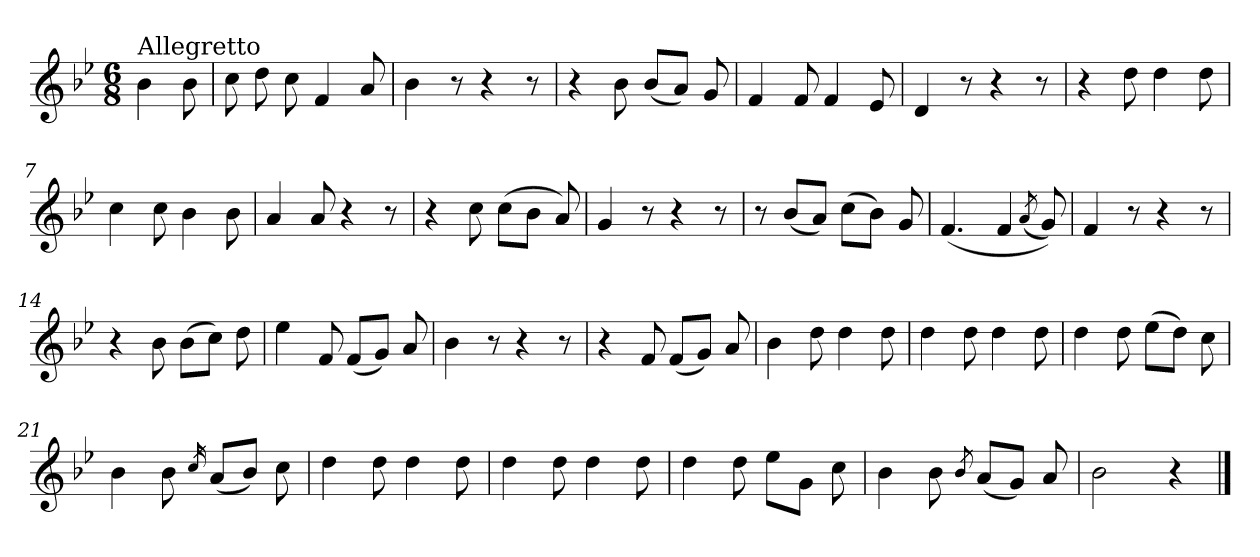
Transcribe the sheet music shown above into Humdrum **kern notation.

**kern
*part1
*staff1
*clefG2
*k[b-e-]
*B-:
*M6/8
=
!LO:TX:a:t=Allegretto
4b-\
8b-\
=1
8cc\
8dd\
8cc\
4f/
8a/
=2
4b-\
8r
4r
8r
=3
4r
8b-\
(<8b-/L
8a/J)
8g/
=4
4f/
8f/
4f/
8e-/
=5
4d/
8r
4r
8r
=6
4r
8dd\
4dd\
8dd\
!!LO:LB:g=z
=7
4cc\
8cc\
4b-\
8b-\
=8
4a/
8a/
4r
8r
=9
4r
8cc\
(>8cc\L
8b-\J
8a/)
=10
4g/
8r
4r
8r
=11
8r
(<8b-/L
8a/J)
(>8cc\L
8b-\J)
8g/
=12
(<4.f/
4f/
(<8qa/
8g/))
=13
4f/
8r
4r
8r
!!LO:LB:g=z
=14
4r
8b-\
(>8b-\L
8cc\J)
8dd\
=15
4ee-\
8f/
(<8f/L
8g/J)
8a/
=16
4b-\
8r
4r
8r
=17
4r
8f/
(<8f/L
8g/J)
8a/
=18
4b-\
8dd\
4dd\
8dd\
=19
4dd\
8dd\
4dd\
8dd\
=20
4dd\
8dd\
(>8ee-\L
8dd\J)
8cc\
!!LO:LB:g=z
=21
4b-\
8b-\
16qcc/
(<8a/L
8b-/J)
8cc\
=22
4dd\
8dd\
4dd\
8dd\
=23
4dd\
8dd\
4dd\
8dd\
=24
4dd\
8dd\
8ee-\L
8g\J
8cc\
=25
4b-\
8b-\
8qb-/
(<8a/L
8g/J)
8a/
=26
2b-\
4r
==
*-
